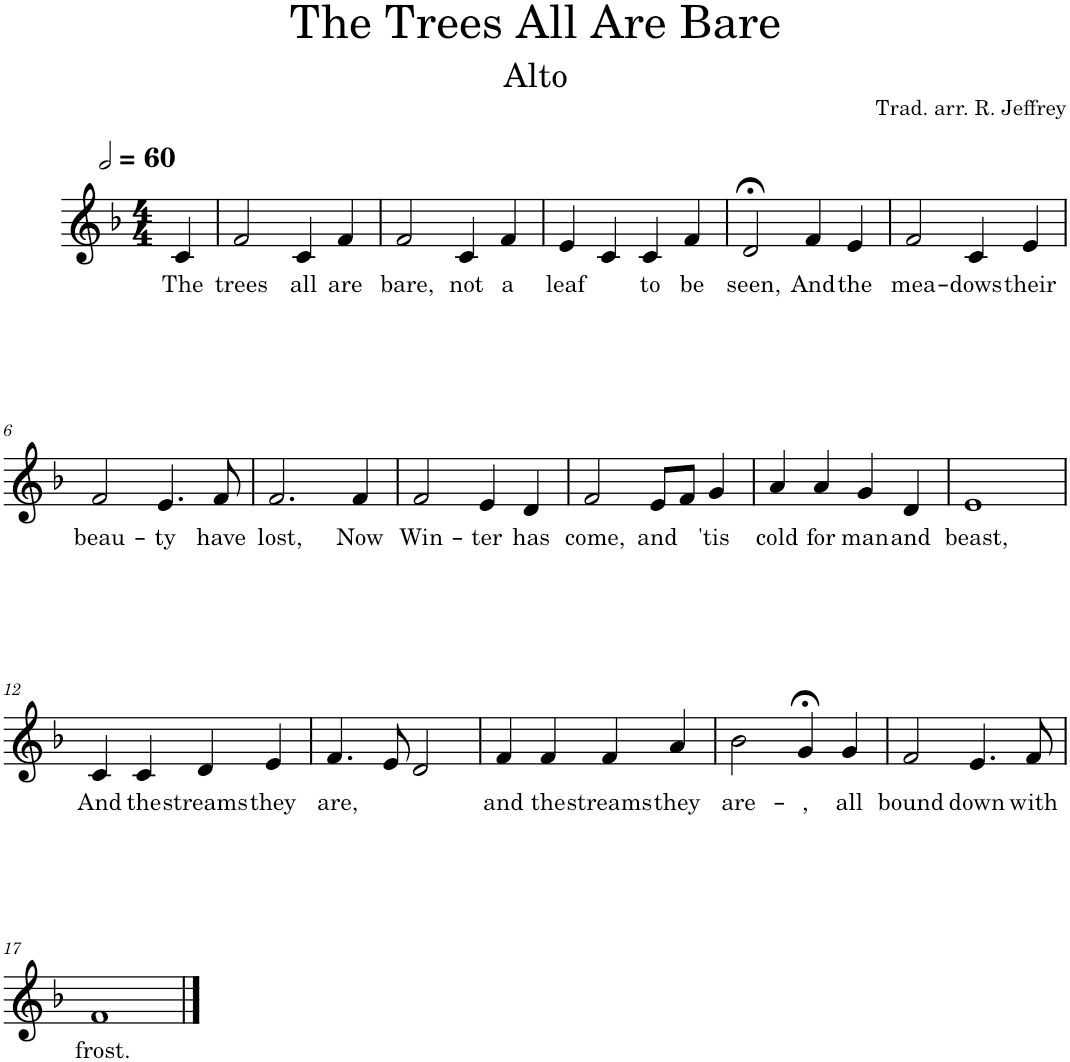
**kern	**text
*part1	*part1
*staff1	*staff1
*I"Piano	*
*I'Pno.	*
*clefG2	*
*k[b-]	*
*M4/4	*
*MM120	*
=	=
!	!LO:LY:b
4c/	The
=1	=1
!	!LO:LY:b
2f/	trees
!	!LO:LY:b
4c/	all
!	!LO:LY:b
4f/	are
=2	=2
!	!LO:LY:b
2f/	bare,
!	!LO:LY:b
4c/	not
!	!LO:LY:b
4f/	a
=3	=3
!	!LO:LY:b
4e/	leaf
4c/	.
!	!LO:LY:b
4c/	to
!	!LO:LY:b
4f/	be
=4	=4
!	!LO:LY:b
2d;</	seen,
!	!LO:LY:b
4f/	And
!	!LO:LY:b
4e/	the
=5	=5
!	!LO:LY:b
2f/	mea-
!	!LO:LY:b
4c/	-dows
!	!LO:LY:b
4e/	their
!!LO:LB:g=z
=6	=6
!	!LO:LY:b
2f/	beau-
!	!LO:LY:b
4.e/	-ty
!	!LO:LY:b
8f/	have
=7	=7
!	!LO:LY:b
2.f/	lost,
!	!LO:LY:b
4f/	Now
=8	=8
!	!LO:LY:b
2f/	Win-
!	!LO:LY:b
4e/	-ter
!	!LO:LY:b
4d/	has
=9	=9
!	!LO:LY:b
2f/	come,
!	!LO:LY:b
8e/L	and
8f/J	.
!	!LO:LY:b
4g/	'tis
=10	=10
!	!LO:LY:b
4a/	cold
!	!LO:LY:b
4a/	for
!	!LO:LY:b
4g/	man
!	!LO:LY:b
4d/	and
=11	=11
!	!LO:LY:b
1e	beast,
!!LO:LB:g=z
=12	=12
!	!LO:LY:b
4c/	And
!	!LO:LY:b
4c/	the
!	!LO:LY:b
4d/	streams
!	!LO:LY:b
4e/	they
=13	=13
!	!LO:LY:b
4.f/	are,
8e/	.
2d/	.
=14	=14
!	!LO:LY:b
4f/	and
!	!LO:LY:b
4f/	the
!	!LO:LY:b
4f/	streams
!	!LO:LY:b
4a/	they
=15	=15
!	!LO:LY:b
2b-\	are-
!	!LO:LY:b
4g;</	-,
!	!LO:LY:b
4g/	all
=16	=16
!	!LO:LY:b
2f/	bound
!	!LO:LY:b
4.e/	down
!	!LO:LY:b
8f/	with
!!LO:LB:g=z
=17	=17
!	!LO:LY:b
1f	frost.
==	==
*-	*-
